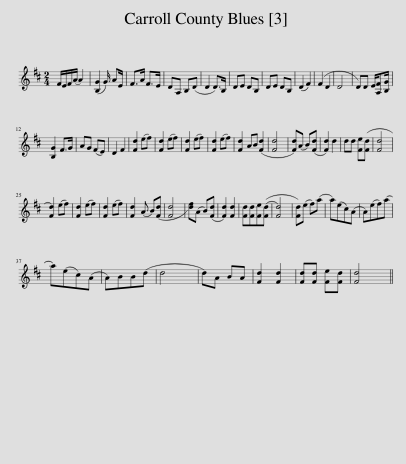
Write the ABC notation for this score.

X:1
L:1/8
M:2/4
I:linebreak $
K:D
V:1 treble
V:1
 F/E/F/(A/ A2) | ([B,G]2 G/) AE/ | F>A F>E | DA, B,(D | D2 D>)B, | %5
 DE DB, | DE DB, | (D2 F2) | (F2 D2 | D4 | %10
 D)D E/[A,F][B,G]/ |$ [B,G]2 F>G | AG (FE) | D2 F2 | [Fd]2 (ef) | %15
 [Fd]2 (ef) | [Fd]2 (ef) | [Fd]2 (ef) | [Fd]2 AB ([Fd]2 | [Fd]4 | %20
 [Fd])(A B)([Fd] | [Fd]2) d2 | dd [Fe]([Fd] | [Fd]4 |$ [Fd]2) (ef) | %25
 [Fd]2 (ef) | [Fd]2 (ef) | [Fd]2 (A B)([Fd] | [Fd]4 | [df])(A B)([Fd] | %30
 [Fd]2) [Fd]2 | [Fd][Fd][Fe](([Fd] | [Fd]4) | [Fd])(e f)(a | a)(ec)(A | %35
 A)(ef)(a |$ a)(ec)(A | A)BB(d | d4 | d)A BA | %40
 [Fd]2 [Fd]2 | [Fd][Fd] [Fe][Fd] | [Fd]4 || %43
